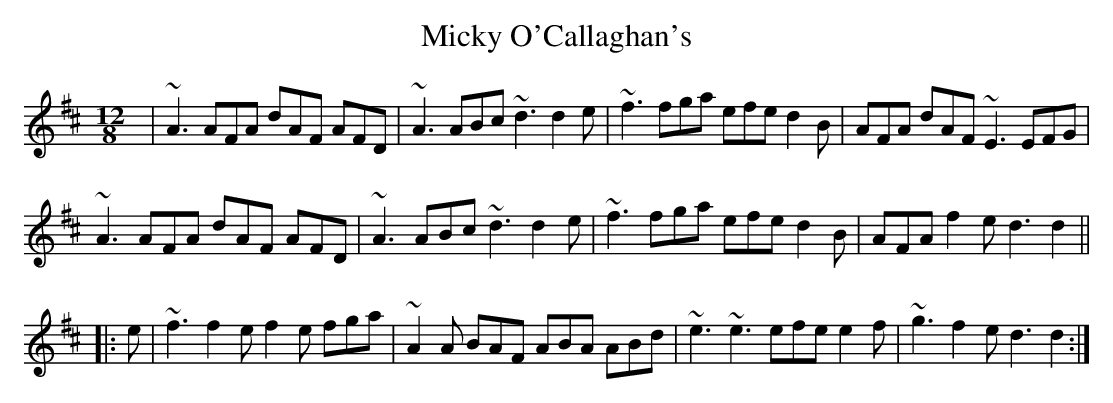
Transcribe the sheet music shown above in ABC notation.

X:1
T:Micky O'Callaghan's
M:12/8
K:D
| ~A3 AFA dAF AFD | ~A3 ABc ~d3 d2e | ~f3 fga efe d2B| AFA dAF ~E3 EFG |
~A3 AFA dAF AFD | ~A3 ABc ~d3 d2e | ~f3 fga efe d2B | AFA f2e d3 d2 ||
|:e | ~f3 f2e f2e fga | ~A2 A BAF ABA ABd |~e3 ~e3 efe e2f | ~g3 f2e d3 d2:|
